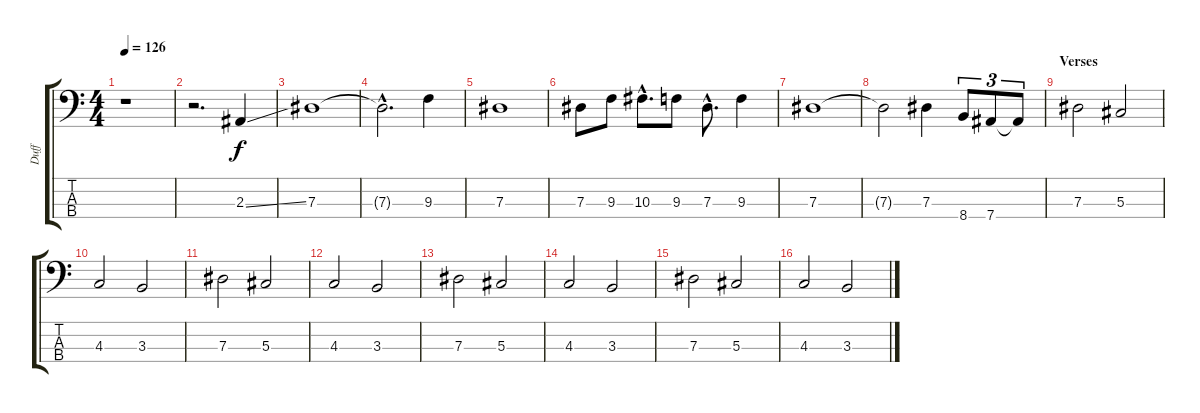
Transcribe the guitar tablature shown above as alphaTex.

\track ("Duff" "Duff") {instrument electricbassfinger}
\staff {score tabs}
\tuning (Gb2 Db2 Ab1 Eb1) {hide}
\ts (4 4)
\tempo 126
\clef f4
\ks c
r.1{dy f instrument electricbassfinger} |
r.2{d} 2.3{ss}.4 |
7.3.1 |
7.3{hac t}.2{d} 9.3.4 |
7.3.1 |
7.3.8 9.3.8 10.3{hac}.8{d} 9.3.8 7.3{hac}.8{d} 9.3.4 |
7.3.1 |
7.3{t}.2 7.3.4 8.4.8{tu (3 2)} 7.4.8{tu (3 2)} 7.4{t}.8{tu (3 2)} |
\section ("" "Verses")
7.3.2 5.3.2 |
4.3.2 3.3.2 |
7.3.2 5.3.2 |
4.3.2 3.3.2 |
7.3.2 5.3.2 |
4.3.2 3.3.2 |
7.3.2 5.3.2 |
4.3.2 3.3.2
